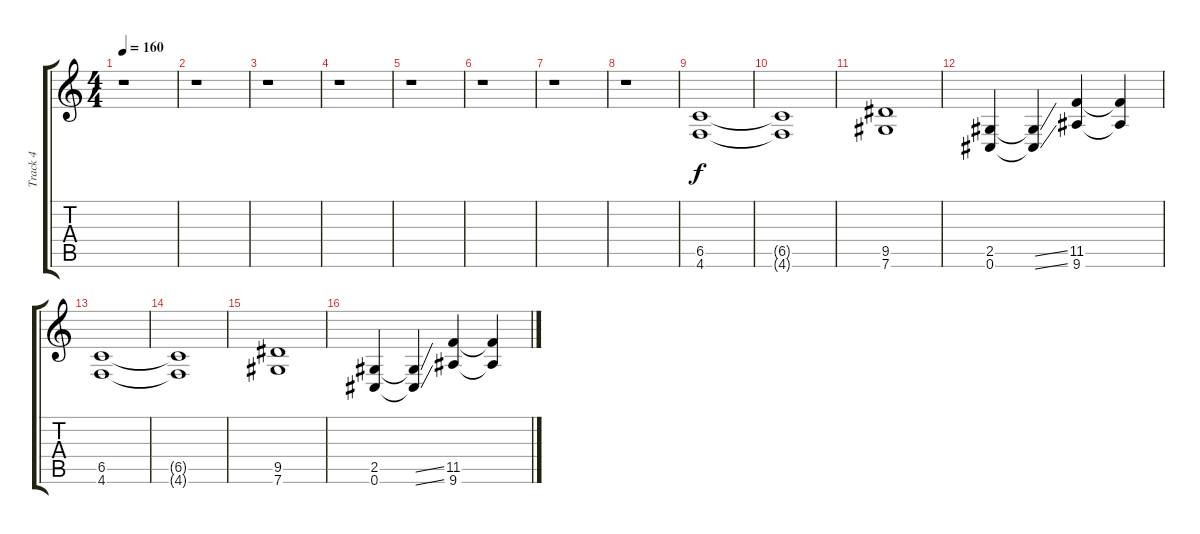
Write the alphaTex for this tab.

\track ("Track 4" "Track 4") {instrument distortionguitar}
\staff {score tabs}
\tuning (Db4 Ab3 E3 B2 Gb2 Db2) {hide}
\ts (4 4)
\tempo 160
\clef g2
\ks c
r.1{dy f} |
r.1 |
r.1 |
r.1 |
r.1 |
r.1 |
r.1 |
r.1 |
(6.5 4.6).1 |
(6.5{t} 4.6{t}).1 |
(9.5 7.6).1 |
(2.5 0.6).4 (2.5{ss t} 0.6{ss t}).4 (11.5 9.6).4 (11.5{t} 9.6{t}).4 |
(6.5 4.6).1 |
(6.5{t} 4.6{t}).1 |
(9.5 7.6).1 |
(2.5 0.6).4 (2.5{ss t} 0.6{ss t}).4 (11.5 9.6).4 (11.5{t} 9.6{t}).4
